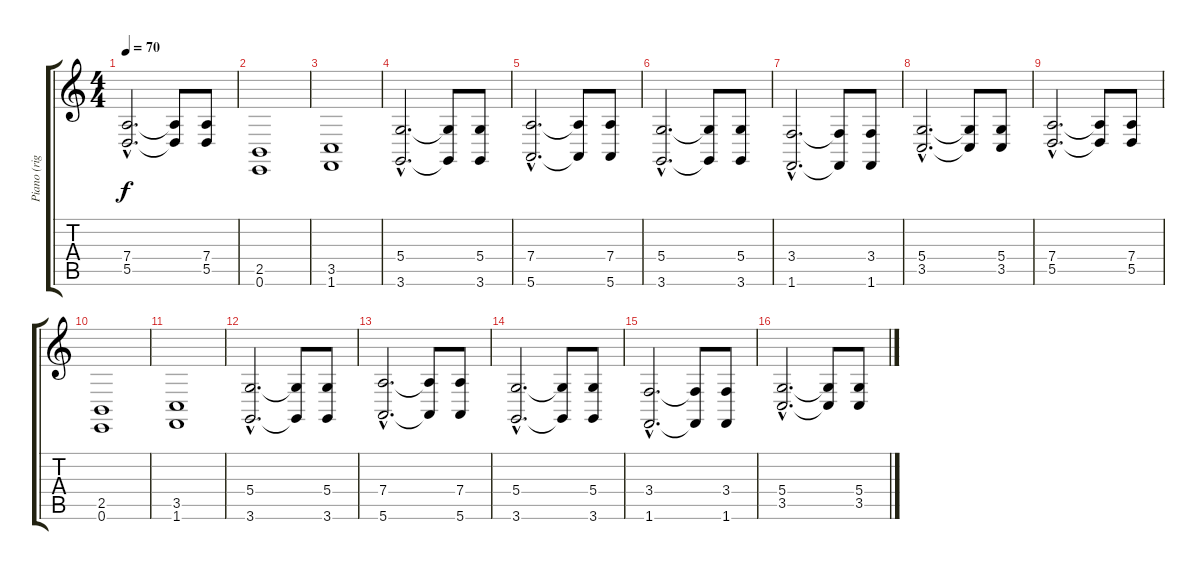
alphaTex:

\track ("Piano (rigth)" "Piano (rig") {instrument acousticgrandpiano}
\staff {score tabs}
\tuning (E4 B3 G3 D3 A2 E2) {hide}
\ts (4 4)
\tempo 70
\clef g2
\ks c
(7.4{hac} 5.5{hac}).2{d dy f} (7.4{t} 5.5{t}).8 (7.4 5.5).8 |
(2.5 0.6).1 |
(3.5 1.6).1 |
(5.4{hac} 3.6{hac}).2{d} (5.4{t} 3.6{t}).8 (5.4 3.6).8 |
(7.4{hac} 5.6{hac}).2{d} (7.4{t} 5.6{t}).8 (7.4 5.6).8 |
(5.4{hac} 3.6{hac}).2{d} (5.4{t} 3.6{t}).8 (5.4 3.6).8 |
(3.4{hac} 1.6{hac}).2{d} (3.4{t} 1.6{t}).8 (3.4 1.6).8 |
(5.4{hac} 3.5{hac}).2{d} (5.4{t} 3.5{t}).8 (5.4 3.5).8 |
(7.4{hac} 5.5{hac}).2{d} (7.4{t} 5.5{t}).8 (7.4 5.5).8 |
(2.5 0.6).1 |
(3.5 1.6).1 |
(5.4{hac} 3.6{hac}).2{d} (5.4{t} 3.6{t}).8 (5.4 3.6).8 |
(7.4{hac} 5.6{hac}).2{d} (7.4{t} 5.6{t}).8 (7.4 5.6).8 |
(5.4{hac} 3.6{hac}).2{d} (5.4{t} 3.6{t}).8 (5.4 3.6).8 |
(3.4{hac} 1.6{hac}).2{d} (3.4{t} 1.6{t}).8 (3.4 1.6).8 |
(5.4{hac} 3.5{hac}).2{d} (5.4{t} 3.5{t}).8 (5.4 3.5).8
